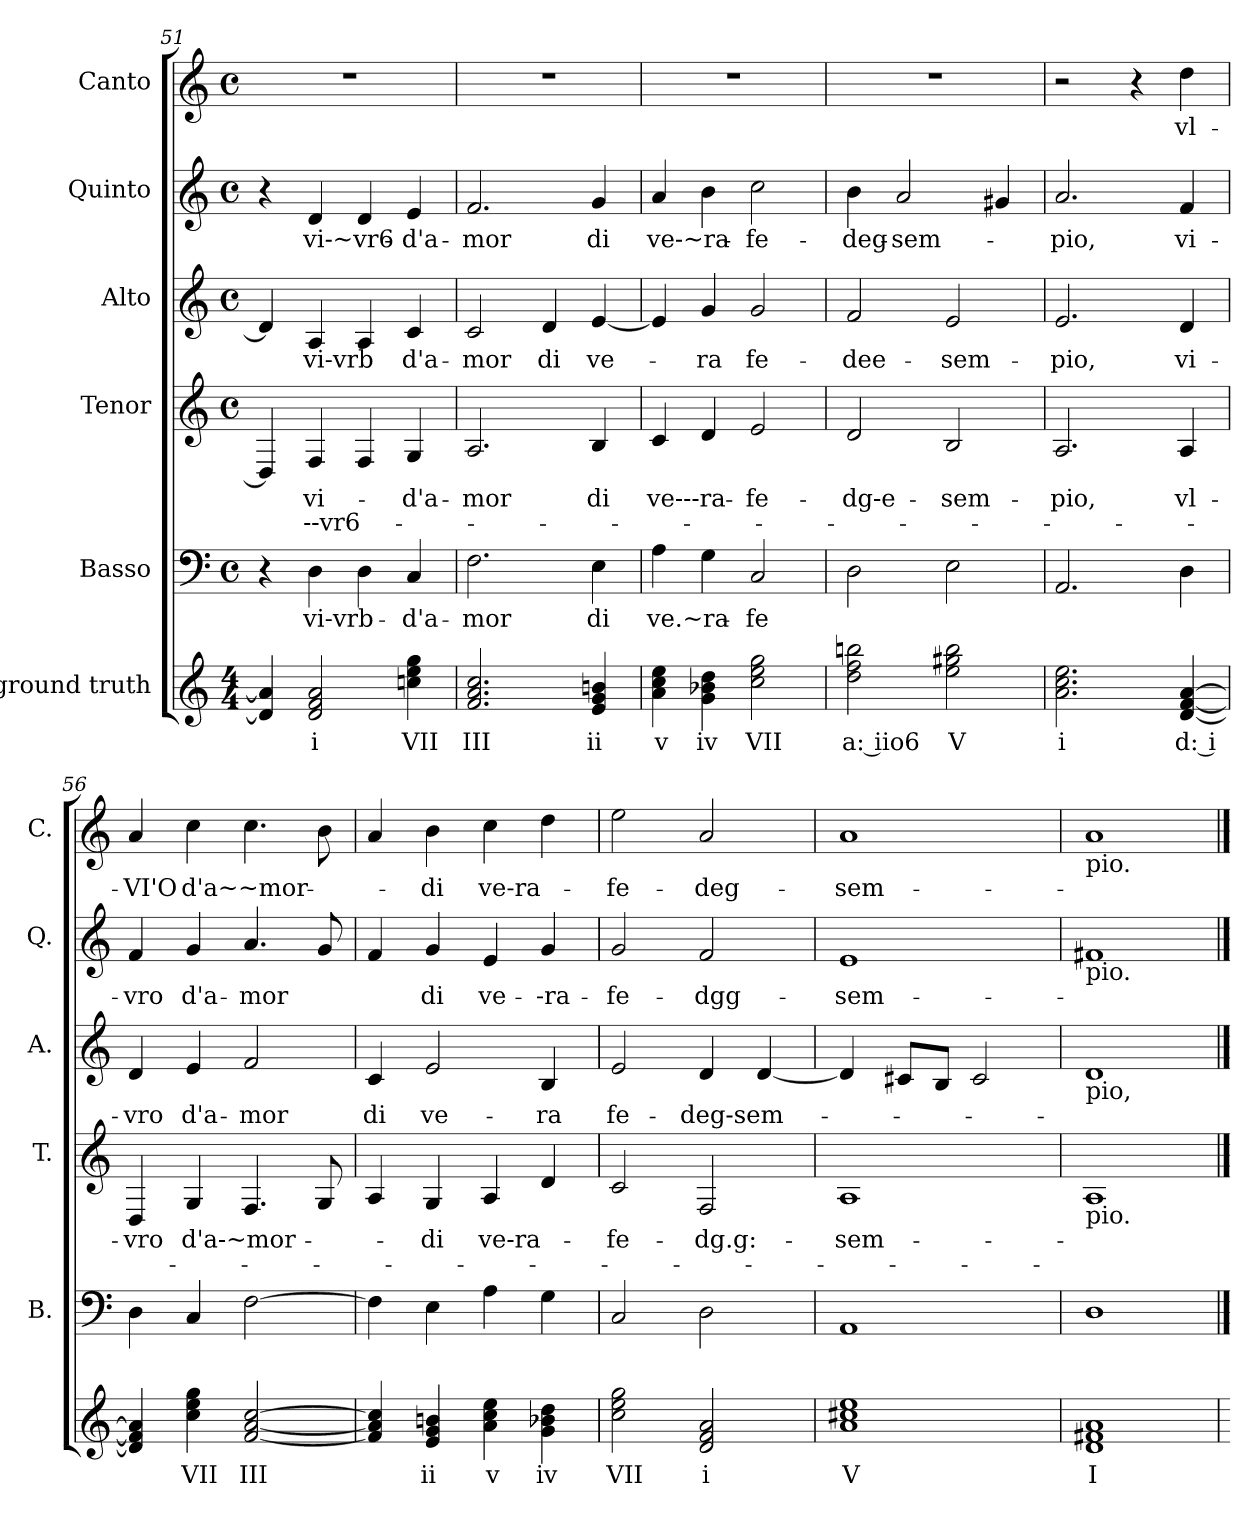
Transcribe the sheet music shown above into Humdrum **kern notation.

**kern	**text	**kern	**text	**kern	**text	**text	**kern	**text	**kern	**text	**kern	**text
*part6	*part6	*part5	*part5	*part4	*part4	*part4	*part3	*part3	*part2	*part2	*part1	*part1
*staff6	*staff6	*staff5	*staff5	*staff4	*staff4	*staff4	*staff3	*staff3	*staff2	*staff2	*staff1	*staff1
*I"ground truth	*	*I"Basso	*	*I"Tenor	*	*	*I"Alto	*	*I"Quinto	*	*I"Canto	*
*	*	*I'B.	*	*I'T.	*	*	*I'A.	*	*I'Q.	*	*I'C.	*
*	*	*clefF4	*	*clefG2	*	*	*clefG2	*	*clefG2	*	*clefG2	*
*k[]	*	*k[]	*	*k[]	*	*	*k[]	*	*k[]	*	*k[]	*
*M4/4	*	*M4/4	*	*M4/4	*	*	*M4/4	*	*M4/4	*	*M4/4	*
*	*	*met(c)	*	*met(c)	*	*	*met(c)	*	*met(c)	*	*met(c)	*
=51	=51	=51	=51	=51	=51	=51	=51	=51	=51	=51	=51	=51
4d] 4a]	.	4r	.	4D/]	.	.	4d/]	.	4r	.	1r	.
!	!	!	!LO:LY:b	!	!	!	!	!	!	!	!	!
!	!	!	!	!	!LO:LY:b	!LO:LY:b	!	!	!	!	!	!
!	!	!	!	!	!	!	!	!LO:LY:b	!	!	!	!
!	!	!	!	!	!	!	!	!	!	!LO:LY:b	!	!
2d 2f 2a	i	4D\	-vi-vrb-	4F/	-vi-	---vr6-	4A/	-vi-vrb	4d/	-vi-~vr6-	.	.
.	.	4D\	.	4F/	.	.	4A/	.	4d/	.	.	.
!	!	!	!LO:LY:b	!	!	!	!	!	!	!	!	!
!	!	!	!	!	!LO:LY:b	!	!	!	!	!	!	!
!	!	!	!	!	!	!	!	!LO:LY:b	!	!	!	!
!	!	!	!	!	!	!	!	!	!	!LO:LY:b	!	!
4ccn 4ee 4gg	VII	4C/	-d'a-	4G/	-d'a-	.	4c/	-d'a-	4e/	-d'a-	.	.
=52	=52	=52	=52	=52	=52	=52	=52	=52	=52	=52	=52	=52
!	!	!	!LO:LY:b	!	!	!	!	!	!	!	!	!
!	!	!	!	!	!LO:LY:b	!	!	!	!	!	!	!
!	!	!	!	!	!	!	!	!LO:LY:b	!	!	!	!
!	!	!	!	!	!	!	!	!	!	!LO:LY:b	!	!
2.f 2.a 2.cc	III	2.F\	-mor	2.A/	-mor	.	2c/	-mor	2.f/	-mor	1r	.
!	!	!	!	!	!	!	!	!LO:LY:b	!	!	!	!
.	.	.	.	.	.	.	4d/	-di	.	.	.	.
!	!	!	!LO:LY:b	!	!	!	!	!	!	!	!	!
!	!	!	!	!	!LO:LY:b	!	!	!	!	!	!	!
!	!	!	!	!	!	!	!	!LO:LY:b	!	!	!	!
!	!	!	!	!	!	!	!	!	!	!LO:LY:b	!	!
4e 4g 4bn	ii	4E\	-di	4B/	-di	.	[4e/	-ve-	4g/	-di	.	.
=53	=53	=53	=53	=53	=53	=53	=53	=53	=53	=53	=53	=53
!	!	!	!LO:LY:b	!	!	!	!	!	!	!	!	!
!	!	!	!	!	!LO:LY:b	!	!	!	!	!	!	!
!	!	!	!	!	!	!	!	!	!	!LO:LY:b	!	!
4a 4cc 4ee	v	4A\	-ve.~ra-	4c/	-ve---ra-	.	4e/]	.	4a/	-ve-~ra-	1r	.
!	!	!	!	!	!	!	!	!LO:LY:b	!	!	!	!
4g 4b-X 4dd	iv	4G\	.	4d/	.	.	4g/	-ra	4b\	.	.	.
!	!	!	!LO:LY:b	!	!	!	!	!	!	!	!	!
!	!	!	!	!	!LO:LY:b	!	!	!	!	!	!	!
!	!	!	!	!	!	!	!	!LO:LY:b	!	!	!	!
!	!	!	!	!	!	!	!	!	!	!LO:LY:b	!	!
2cc 2ee 2gg	VII	2C/	-fe	2e/	-fe-	.	2g/	-fe-	2cc\	-fe-	.	.
=54	=54	=54	=54	=54	=54	=54	=54	=54	=54	=54	=54	=54
!	!	!	!	!	!LO:LY:b	!	!	!	!	!	!	!
!	!	!	!	!	!	!	!	!LO:LY:b	!	!	!	!
!	!	!	!	!	!	!	!	!	!	!LO:LY:b	!	!
2dd 2ff 2bbn	a: iio6	2D\	.	2d/	-dg-e-	.	2f/	-dee-	4b\	-deg-	1r	.
!	!	!	!	!	!	!	!	!	!	!LO:LY:b	!	!
.	.	.	.	.	.	.	.	.	2a/	-sem-	.	.
!	!	!	!	!	!LO:LY:b	!	!	!	!	!	!	!
!	!	!	!	!	!	!	!	!LO:LY:b	!	!	!	!
2ee 2gg#X 2bb	V	2E\	.	2B/	-sem-	.	2e/	-sem-	.	.	.	.
.	.	.	.	.	.	.	.	.	4g#X/	.	.	.
=55	=55	=55	=55	=55	=55	=55	=55	=55	=55	=55	=55	=55
!	!	!	!	!	!LO:LY:b	!	!	!	!	!	!	!
!	!	!	!	!	!	!	!	!LO:LY:b	!	!	!	!
!	!	!	!	!	!	!	!	!	!	!LO:LY:b	!	!
2.a 2.cc 2.ee	i	2.AA/	.	2.A/	-pio,	.	2.e/	-pio,	2.a/	-pio,	2r	.
.	.	.	.	.	.	.	.	.	.	.	4r	.
!	!	!	!	!	!LO:LY:b	!	!	!	!	!	!	!
!	!	!	!	!	!	!	!	!LO:LY:b	!	!	!	!
!	!	!	!	!	!	!	!	!	!	!LO:LY:b	!	!
!	!	!	!	!	!	!	!	!	!	!	!	!LO:LY:b
[4d [4f [4a	d: i	4D\	.	4A/	-vl-	.	4d/	-vi-	4f/	-vi-	4dd\	-vl-
=56	=56	=56	=56	=56	=56	=56	=56	=56	=56	=56	=56	=56
!	!	!	!	!	!LO:LY:b	!	!	!	!	!	!	!
!	!	!	!	!	!	!	!	!LO:LY:b	!	!	!	!
!	!	!	!	!	!	!	!	!	!	!LO:LY:b	!	!
!	!	!	!	!	!	!	!	!	!	!	!	!LO:LY:b
4d] 4f] 4a]	.	4D\	.	4D/	-vro	.	4d/	-vro	4f/	-vro	4a/	-VI'O
!	!	!	!	!	!LO:LY:b	!	!	!	!	!	!	!
!	!	!	!	!	!	!	!	!LO:LY:b	!	!	!	!
!	!	!	!	!	!	!	!	!	!	!LO:LY:b	!	!
!	!	!	!	!	!	!	!	!	!	!	!	!LO:LY:b
4cc 4ee 4gg	VII	4C/	.	4G/	-d'a-~mor-	.	4e/	-d'a--	4g/	-d'a--	4cc\	-d'a~~mor-
!	!	!	!	!	!	!	!	!LO:LY:b	!	!	!	!
!	!	!	!	!	!	!	!	!	!	!LO:LY:b	!	!
[2f [2a [2cc	III	[2F\	.	4.F/	.	.	2f/	-mor	4.a/	-mor	4.cc\	.
.	.	.	.	8G/	.	.	.	.	8g/	.	8b\	.
=57	=57	=57	=57	=57	=57	=57	=57	=57	=57	=57	=57	=57
!	!	!	!	!	!	!	!	!LO:LY:b	!	!	!	!
4f] 4a] 4cc]	.	4F\]	.	4A/	.	.	4c/	-di	4f/	.	4a/	.
!	!	!	!	!	!LO:LY:b	!	!	!	!	!	!	!
!	!	!	!	!	!	!	!	!LO:LY:b	!	!	!	!
!	!	!	!	!	!	!	!	!	!	!LO:LY:b	!	!
!	!	!	!	!	!	!	!	!	!	!	!	!LO:LY:b
4e 4g 4bn	ii	4E\	.	4G/	-di	.	2e/	-ve-	4g/	-di	4b\	-di
!	!	!	!	!	!LO:LY:b	!	!	!	!	!	!	!
!	!	!	!	!	!	!	!	!	!	!LO:LY:b	!	!
!	!	!	!	!	!	!	!	!	!	!	!	!LO:LY:b
4a 4cc 4ee	v	4A\	.	4A/	-ve-ra-	.	.	.	4e/	-ve-	4cc\	-ve-ra-
!	!	!	!	!	!	!	!	!LO:LY:b	!	!	!	!
!	!	!	!	!	!	!	!	!	!	!LO:LY:b	!	!
4g 4b-X 4dd	iv	4G\	.	4d/	.	.	4B/	-ra	4g/	--ra-	4dd\	.
!!LO:PB:g=z
=58	=58	=58	=58	=58	=58	=58	=58	=58	=58	=58	=58	=58
!	!	!	!	!	!LO:LY:b	!	!	!	!	!	!	!
!	!	!	!	!	!	!	!	!LO:LY:b	!	!	!	!
!	!	!	!	!	!	!	!	!	!	!LO:LY:b	!	!
!	!	!	!	!	!	!	!	!	!	!	!	!LO:LY:b
2cc 2ee 2gg	VII	2C/	.	2c/	-fe-	.	2e/	-fe-	2g/	-fe-	2ee\	-fe-
!	!	!	!	!	!LO:LY:b	!	!	!	!	!	!	!
!	!	!	!	!	!	!	!	!LO:LY:b	!	!	!	!
!	!	!	!	!	!	!	!	!	!	!LO:LY:b	!	!
!	!	!	!	!	!	!	!	!	!	!	!	!LO:LY:b
2d 2f 2a	i	2D\	.	2F/	-dg.g:-	.	4d/	-deg-sem-	2f/	-dgg-	2a/	-deg-
.	.	.	.	.	.	.	[4d/	.	.	.	.	.
=59	=59	=59	=59	=59	=59	=59	=59	=59	=59	=59	=59	=59
!	!	!	!	!	!LO:LY:b	!	!	!	!	!	!	!
!	!	!	!	!	!	!	!	!	!	!LO:LY:b	!	!
!	!	!	!	!	!	!	!	!	!	!	!	!LO:LY:b
1a 1cc#X 1ee	V	1AA	.	1A	-sem-	.	4d/]	.	1e	-sem-	1a	-sem-
.	.	.	.	.	.	.	8c#X/L	.	.	.	.	.
.	.	.	.	.	.	.	8B/J	.	.	.	.	.
.	.	.	.	.	.	.	2c#/	.	.	.	.	.
=60	=60	=60	=60	=60	=60	=60	=60	=60	=60	=60	=60	=60
!	!	!	!	!	!	!	!	!	!	!	!LO:TX:b:t=pio.	!
!	!	!	!	!	!	!	!	!	!LO:TX:b:t=pio.	!	!	!
!	!	!	!	!	!	!	!LO:TX:b:t=pio,	!	!	!	!	!
!	!	!	!	!LO:TX:b:t=pio.	!	!	!	!	!	!	!	!
1d 1f#X 1a	I	1D	.	1A	.	.	1d	.	1f#X	.	1a	.
=	==	==	==	==	==	==	==	==	==	==	==	==
*-	*-	*-	*-	*-	*-	*-	*-	*-	*-	*-	*-	*-
